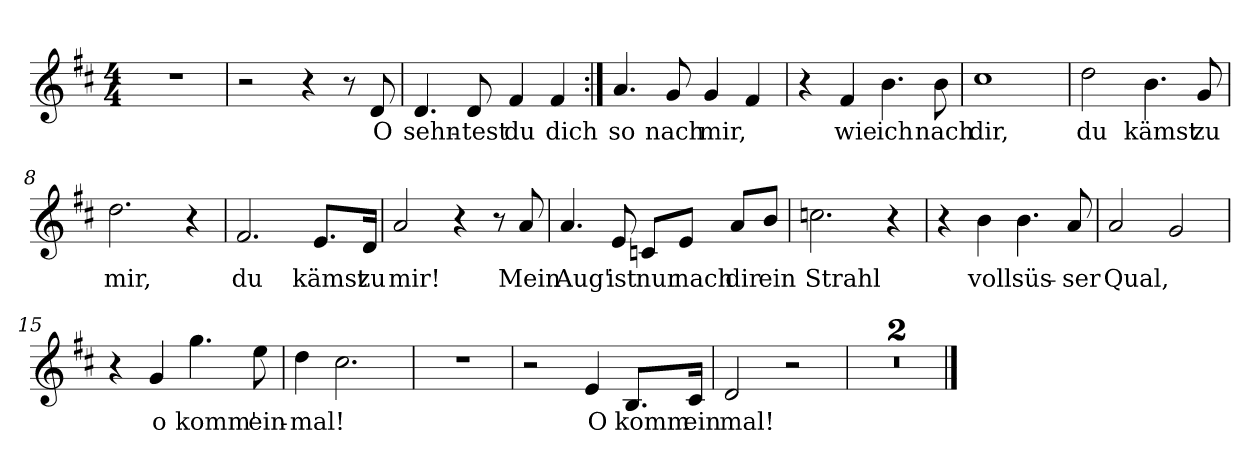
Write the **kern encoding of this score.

**kern	**text
*part1	*part1
*staff1	*staff1
*clefG2	*
*k[f#c#]	*
*M4/4	*
=1	=1
1r	.
=2	=2
2r	.
4r	.
8r	.
!	!LO:LY:b
8d/	O
=3	=3
!	!LO:LY:b
4.d/	sehn-
!	!LO:LY:b
8d/	-test
!	!LO:LY:b
4f#/	du
!	!LO:LY:b
4f#/	dich
=4:|!	=4:|!
!	!LO:LY:b
4.a/	so
!	!LO:LY:b
8g/	nach
!	!LO:LY:b
4g/	mir,
4f#/	.
=5	=5
4r	.
!	!LO:LY:b
4f#/	wie
!	!LO:LY:b
4.b\	ich
!	!LO:LY:b
8b\	nach
=6	=6
!	!LO:LY:b
1cc#	dir,
=7	=7
!	!LO:LY:b
2dd\	du
!	!LO:LY:b
4.b\	kämst
!	!LO:LY:b
8g/	zu
=8	=8
!	!LO:LY:b
2.dd\	mir,
4r	.
=9	=9
!	!LO:LY:b
2.f#/	du
!	!LO:LY:b
8.e/L	kämst
!	!LO:LY:b
16d/Jk	zu
!!LO:LB:g=z
=10	=10
!	!LO:LY:b
2a/	mir!
4r	.
8r	.
!	!LO:LY:b
8a/	Mein
=11	=11
!	!LO:LY:b
4.a/	Aug'
!	!LO:LY:b
8e/	ist
!	!LO:LY:b
8cn/L	nur
!	!LO:LY:b
8e/J	nach
!	!LO:LY:b
8a/L	dir
!	!LO:LY:b
8b/J	ein
=12	=12
!	!LO:LY:b
2.ccn\	Strahl
4r	.
=13	=13
4r	.
!	!LO:LY:b
4b\	voll
!	!LO:LY:b
4.b\	süs-
!	!LO:LY:b
8a/	-ser
=14	=14
!	!LO:LY:b
2a/	Qual,
2g/	.
=15	=15
4r	.
!	!LO:LY:b
4g/	o
!	!LO:LY:b
4.gg\	komm'
!	!LO:LY:b
8ee\	ein-
=16	=16
!	!LO:LY:b
4dd\	-mal!
2.cc#\	.
=17	=17
1r	.
=18	=18
2r	.
!	!LO:LY:b
4e/	O
!	!LO:LY:b
8.B/L	komm
!	!LO:LY:b
16c#/Jk	ein
!!LO:LB:g=z
=19	=19
!	!LO:LY:b
2d/	mal!
2r	.
=20	=20
1r	.
=21	=21
1r	.
==	==
*-	*-
